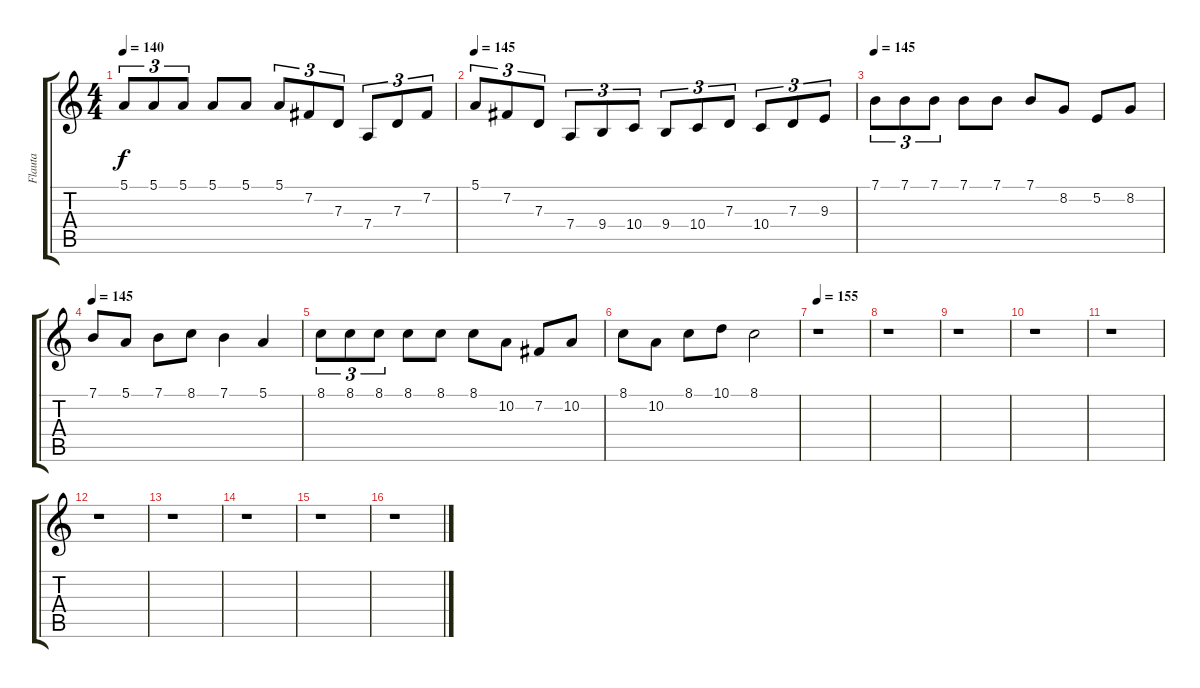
\track ("Flauta" "Flauta") {instrument panflute}
\staff {score tabs}
\tuning (E4 B3 G3 D3 A2 E2) {hide}
\ts (4 4)
\tempo 145
\tempo 140
\clef g2
\ks c
5.1.8{tu (3 2) dy f} 5.1.8{tu (3 2)} 5.1.8{tu (3 2)} 5.1.8 5.1.8 5.1.8{tu (3 2)} 7.2.8{tu (3 2)} 7.3.8{tu (3 2)} 7.4.8{tu (3 2)} 7.3.8{tu (3 2)} 7.2.8{tu (3 2)} |
\tempo 145
5.1.8{tu (3 2)} 7.2.8{tu (3 2)} 7.3.8{tu (3 2)} 7.4.8{tu (3 2)} 9.4.8{tu (3 2)} 10.4.8{tu (3 2)} 9.4.8{tu (3 2)} 10.4.8{tu (3 2)} 7.3.8{tu (3 2)} 10.4.8{tu (3 2)} 7.3.8{tu (3 2)} 9.3.8{tu (3 2)} |
\tempo 145
7.1.8{tu (3 2)} 7.1.8{tu (3 2)} 7.1.8{tu (3 2)} 7.1.8 7.1.8 7.1.8 8.2.8 5.2.8 8.2.8 |
\tempo 145
7.1.8 5.1.8 7.1.8 8.1.8 7.1.4 5.1.4 |
8.1.8{tu (3 2)} 8.1.8{tu (3 2)} 8.1.8{tu (3 2)} 8.1.8 8.1.8 8.1.8 10.2.8 7.2.8 10.2.8 |
8.1.8 10.2.8 8.1.8 10.1.8 8.1.2 |
\tempo 155
r.1 |
r.1 |
r.1 |
r.1 |
r.1 |
r.1 |
r.1 |
r.1 |
r.1 |
r.1
